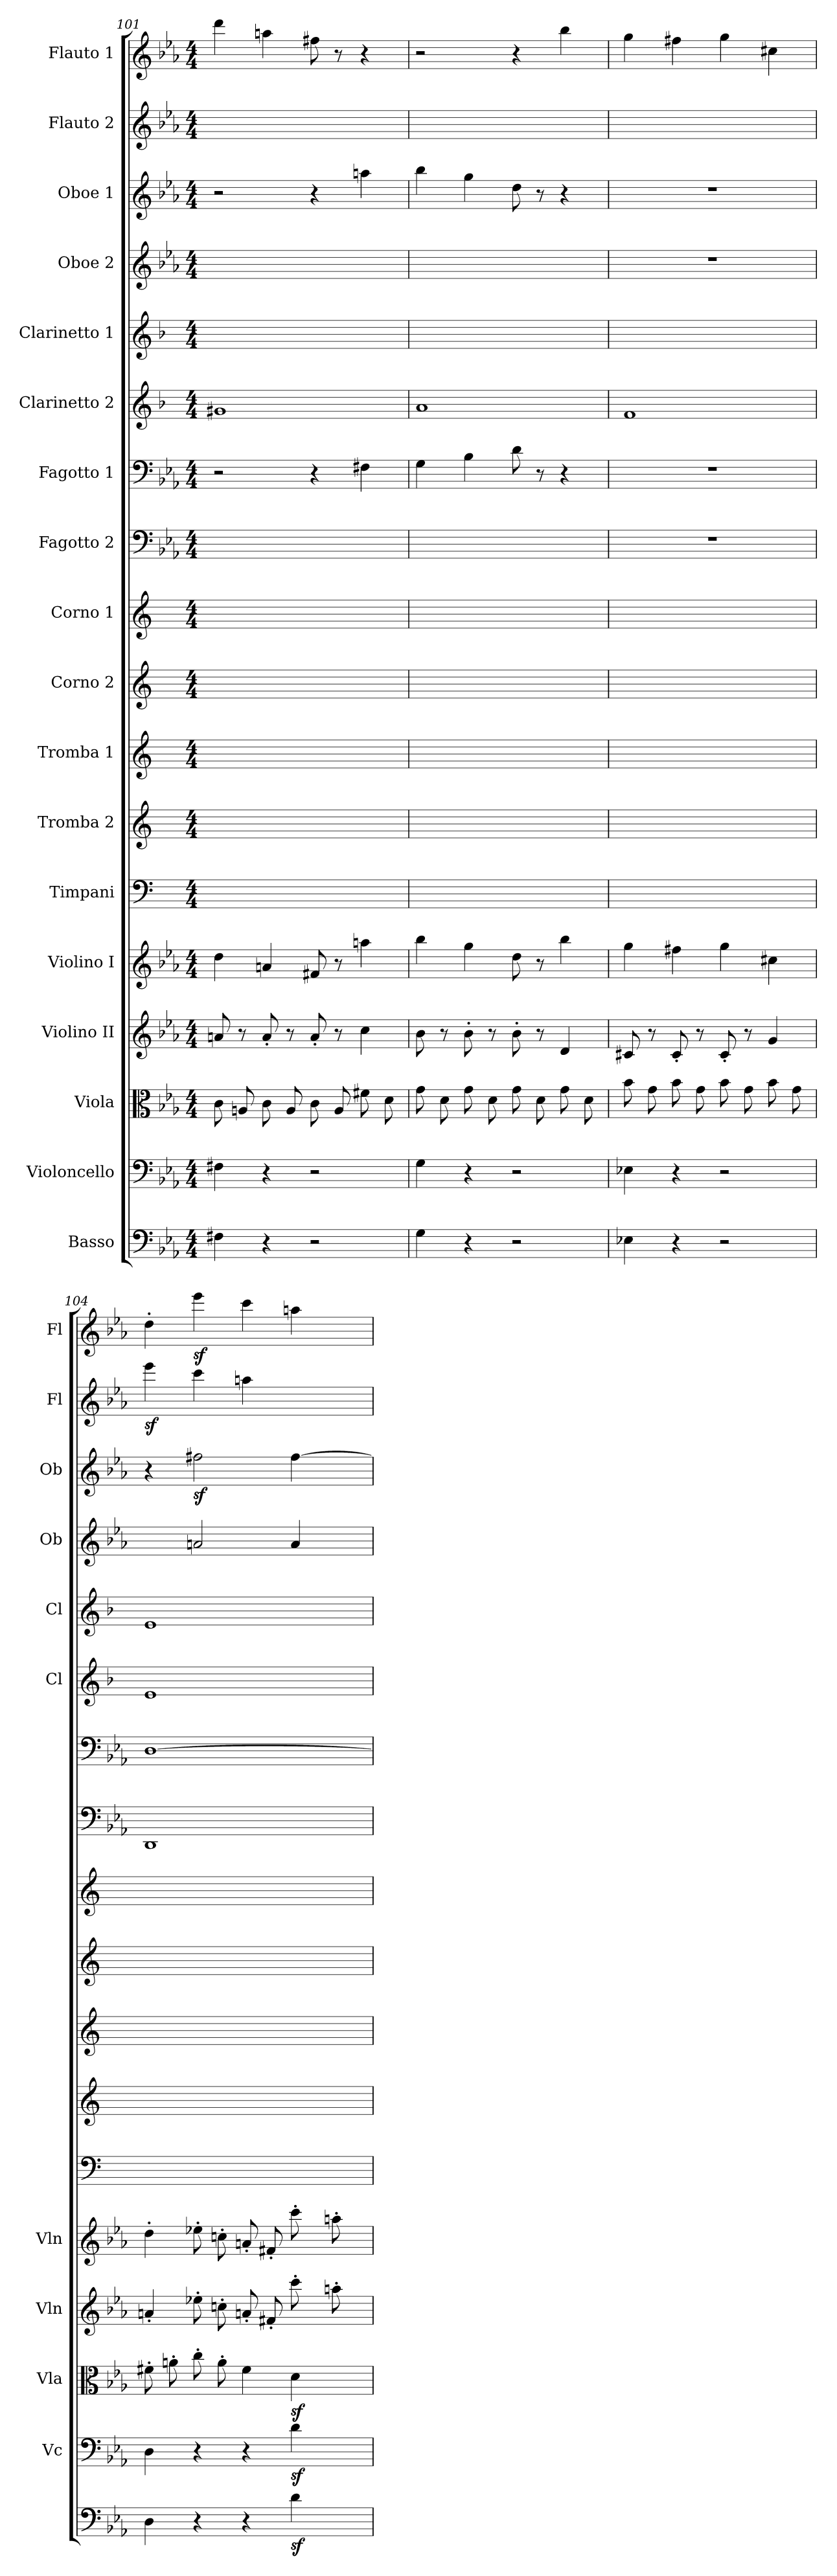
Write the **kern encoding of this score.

**kern	**dynam	**kern	**dynam	**kern	**dynam	**kern	**kern	**kern	**kern	**kern	**kern	**kern	**kern	**kern	**kern	**kern	**kern	**kern	**dynam	**kern	**dynam	**kern	**dynam
*part18	*part18	*part17	*part17	*part16	*part16	*part15	*part14	*part13	*part12	*part11	*part10	*part9	*part8	*part7	*part6	*part5	*part4	*part3	*part3	*part2	*part2	*part1	*part1
*staff18	*staff18	*staff17	*staff17	*staff16	*staff16	*staff15	*staff14	*staff13	*staff12	*staff11	*staff10	*staff9	*staff8	*staff7	*staff6	*staff5	*staff4	*staff3	*staff3	*staff2	*staff2	*staff1	*staff1
*I"Basso	*	*I"Violoncello	*	*I"Viola	*	*I"Violino II	*I"Violino I	*I"Timpani	*I"Tromba 2	*I"Tromba 1	*I"Corno 2	*I"Corno 1	*I"Fagotto 2	*I"Fagotto 1	*I"Clarinetto 2	*I"Clarinetto 1	*I"Oboe 2	*I"Oboe 1	*	*I"Flauto 2	*	*I"Flauto 1	*
*	*	*I'Vc	*	*I'Vla	*	*I'Vln	*I'Vln	*	*	*	*	*	*	*	*I'Cl	*I'Cl	*I'Ob	*I'Ob	*	*I'Fl	*	*I'Fl	*
*clefF4	*	*clefF4	*	*clefC3	*	*clefG2	*clefG2	*clefF4	*clefG2	*clefG2	*clefG2	*clefG2	*clefF4	*clefF4	*clefG2	*clefG2	*clefG2	*clefG2	*	*clefG2	*	*clefG2	*
*ITrd7c12	*	*	*	*	*	*	*	*	*ITrd-2c-3	*ITrd-2c-3	*ITrd5c9	*ITrd5c9	*	*	*ITrd1c2	*ITrd1c2	*	*	*	*	*	*	*
*k[b-e-a-]	*	*k[b-e-a-]	*	*k[b-e-a-]	*	*k[b-e-a-]	*k[b-e-a-]	*	*	*	*	*	*k[b-e-a-]	*k[b-e-a-]	*k[b-e-a-]	*k[b-e-a-]	*k[b-e-a-]	*k[b-e-a-]	*	*k[b-e-a-]	*	*k[b-e-a-]	*
*M4/4	*	*M4/4	*	*M4/4	*	*M4/4	*M4/4	*M4/4	*M4/4	*M4/4	*M4/4	*M4/4	*M4/4	*M4/4	*M4/4	*M4/4	*M4/4	*M4/4	*	*M4/4	*	*M4/4	*
=101	=101	=101	=101	=101	=101	=101	=101	=101	=101	=101	=101	=101	=101	=101	=101	=101	=101	=101	=101	=101	=101	=101	=101
4FF#X	.	4F#X	.	8c	.	8an	4dd	1ryy	1ryy	1ryy	1ryy	1ryy	1ryy	2r	1f#X	1ryy	1ryy	2r	.	1ryy	.	4ddd	.
.	.	.	.	8An	.	8r	.	.	.	.	.	.	.	.	.	.	.	.	.	.	.	.	.
4r	.	4r	.	8c	.	8a'	4an	.	.	.	.	.	.	.	.	.	.	.	.	.	.	4aan	.
.	.	.	.	8A	.	8r	.	.	.	.	.	.	.	.	.	.	.	.	.	.	.	.	.
2r	.	2r	.	8c	.	8a'	8f#X	.	.	.	.	.	.	4r	.	.	.	4r	.	.	.	8ff#X	.
.	.	.	.	8A	.	8r	8r	.	.	.	.	.	.	.	.	.	.	.	.	.	.	8r	.
.	.	.	.	8f#X	.	4cc	4aan	.	.	.	.	.	.	4F#X	.	.	.	4aan	.	.	.	4r	.
.	.	.	.	8d	.	.	.	.	.	.	.	.	.	.	.	.	.	.	.	.	.	.	.
=102	=102	=102	=102	=102	=102	=102	=102	=102	=102	=102	=102	=102	=102	=102	=102	=102	=102	=102	=102	=102	=102	=102	=102
4GG	.	4G	.	8g	.	8b-	4bb-	1ryy	1ryy	1ryy	1ryy	1ryy	1ryy	4G	1g	1ryy	1ryy	4bb-	.	1ryy	.	2r	.
.	.	.	.	8d	.	8r	.	.	.	.	.	.	.	.	.	.	.	.	.	.	.	.	.
4r	.	4r	.	8g	.	8b-'	4gg	.	.	.	.	.	.	4B-	.	.	.	4gg	.	.	.	.	.
.	.	.	.	8d	.	8r	.	.	.	.	.	.	.	.	.	.	.	.	.	.	.	.	.
2r	.	2r	.	8g	.	8b-'	8dd	.	.	.	.	.	.	8d	.	.	.	8dd	.	.	.	4r	.
.	.	.	.	8d	.	8r	8r	.	.	.	.	.	.	8r	.	.	.	8r	.	.	.	.	.
.	.	.	.	8g	.	4d	4bb-	.	.	.	.	.	.	4r	.	.	.	4r	.	.	.	4bb-	.
.	.	.	.	8d	.	.	.	.	.	.	.	.	.	.	.	.	.	.	.	.	.	.	.
=103	=103	=103	=103	=103	=103	=103	=103	=103	=103	=103	=103	=103	=103	=103	=103	=103	=103	=103	=103	=103	=103	=103	=103
4EE-X	.	4E-X	.	8b-	.	8c#X	4gg	1ryy	1ryy	1ryy	1ryy	1ryy	1r	1r	1e-	1ryy	1r	1r	.	1ryy	.	4gg	.
.	.	.	.	8g	.	8r	.	.	.	.	.	.	.	.	.	.	.	.	.	.	.	.	.
4r	.	4r	.	8b-	.	8c#'	4ff#X	.	.	.	.	.	.	.	.	.	.	.	.	.	.	4ff#X	.
.	.	.	.	8g	.	8r	.	.	.	.	.	.	.	.	.	.	.	.	.	.	.	.	.
2r	.	2r	.	8b-	.	8c#'	4gg	.	.	.	.	.	.	.	.	.	.	.	.	.	.	4gg	.
.	.	.	.	8g	.	8r	.	.	.	.	.	.	.	.	.	.	.	.	.	.	.	.	.
.	.	.	.	8b-	.	4g	4cc#X	.	.	.	.	.	.	.	.	.	.	.	.	.	.	4cc#X	.
.	.	.	.	8g	.	.	.	.	.	.	.	.	.	.	.	.	.	.	.	.	.	.	.
=104	=104	=104	=104	=104	=104	=104	=104	=104	=104	=104	=104	=104	=104	=104	=104	=104	=104	=104	=104	=104	=104	=104	=104
4DD	.	4D	.	8f#X'	.	4an'	4dd'	1ryy	1ryy	1ryy	1ryy	1ryy	1DD	[1D	1d	1d	4ryy	4r	.	4eee-	sf	4dd'	.
.	.	.	.	8an'	.	.	.	.	.	.	.	.	.	.	.	.	.	.	.	.	.	.	.
4r	.	4r	.	8cc'	.	8ee-X'	8ee-X'	.	.	.	.	.	.	.	.	.	2an	2ff#X	sf	4ccc	.	4eee-	sf
.	.	.	.	8a'	.	8ccn'	8ccn'	.	.	.	.	.	.	.	.	.	.	.	.	.	.	.	.
4r	.	4r	.	4f#	.	8an'	8an'	.	.	.	.	.	.	.	.	.	.	.	.	4aan	.	4ccc	.
.	.	.	.	.	.	8f#X'	8f#X'	.	.	.	.	.	.	.	.	.	.	.	.	.	.	.	.
4D	sf	4d	sf	4d	sf	8ccc'	8ccc'	.	.	.	.	.	.	.	.	.	4a	[4ff#	.	32ryy	.	4aan	.
.	.	.	.	.	.	.	.	.	.	.	.	.	.	.	.	.	.	.	.	32ryy	.	.	.
.	.	.	.	.	.	.	.	.	.	.	.	.	.	.	.	.	.	.	.	32ryy	.	.	.
.	.	.	.	.	.	.	.	.	.	.	.	.	.	.	.	.	.	.	.	32ryy	.	.	.
.	.	.	.	.	.	8aan'	8aan'	.	.	.	.	.	.	.	.	.	.	.	.	32ryy	.	.	.
.	.	.	.	.	.	.	.	.	.	.	.	.	.	.	.	.	.	.	.	32ryy	.	.	.
.	.	.	.	.	.	.	.	.	.	.	.	.	.	.	.	.	.	.	.	32ryy	.	.	.
.	.	.	.	.	.	.	.	.	.	.	.	.	.	.	.	.	.	.	.	32ryy	.	.	.
=	=	=	=	=	=	=	=	=	=	=	=	=	=	=	=	=	=	=	=	=	=	=	=
*-	*-	*-	*-	*-	*-	*-	*-	*-	*-	*-	*-	*-	*-	*-	*-	*-	*-	*-	*-	*-	*-	*-	*-
